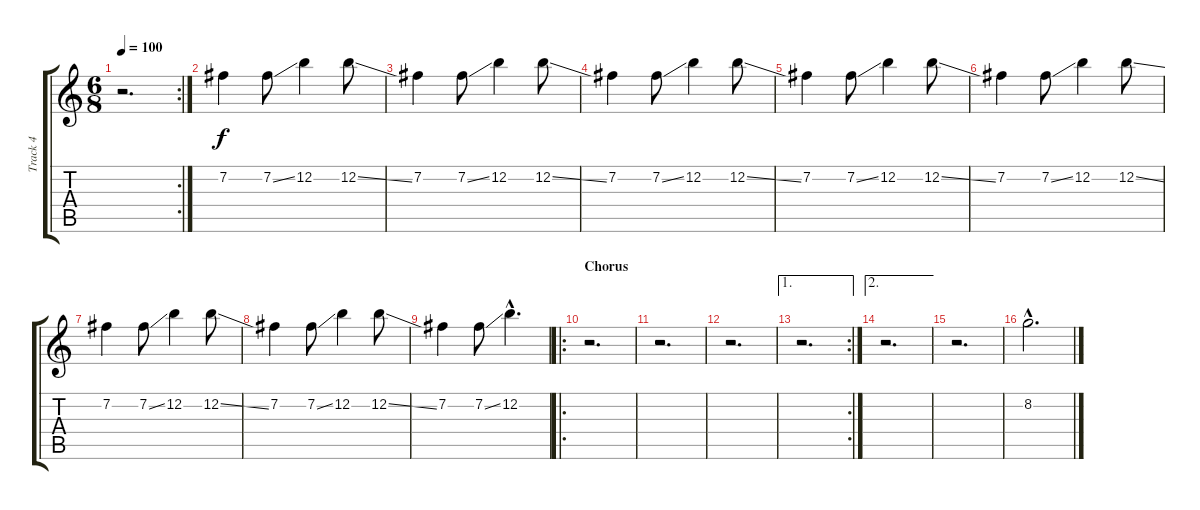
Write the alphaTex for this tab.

\track ("Track 4" "Track 4") {instrument acousticguitarsteel}
\staff {score tabs}
\tuning (E4 B3 G3 D3 A2 E2) {hide}
\rc 2
\ts (6 8)
\tempo 100
\clef g2
\ks c
r.2{d dy f} |
7.2.4 7.2{ss}.8 12.2.4 12.2{ss}.8 |
7.2.4 7.2{ss}.8 12.2.4 12.2{ss}.8 |
7.2.4 7.2{ss}.8 12.2.4 12.2{ss}.8 |
7.2.4 7.2{ss}.8 12.2.4 12.2{ss}.8 |
7.2.4 7.2{ss}.8 12.2.4 12.2{ss}.8 |
7.2.4 7.2{ss}.8 12.2.4 12.2{ss}.8 |
7.2.4 7.2{ss}.8 12.2.4 12.2{ss}.8 |
7.2.4 7.2{ss}.8 12.2{hac}.4{d} |
\ro
\section ("" "Chorus")
r.2{d} |
r.2{d} |
r.2{d} |
\ae 1
\rc 2
r.2{d} |
\ae 2
r.2{d} |
r.2{d} |
8.2{hac}.2{d}
